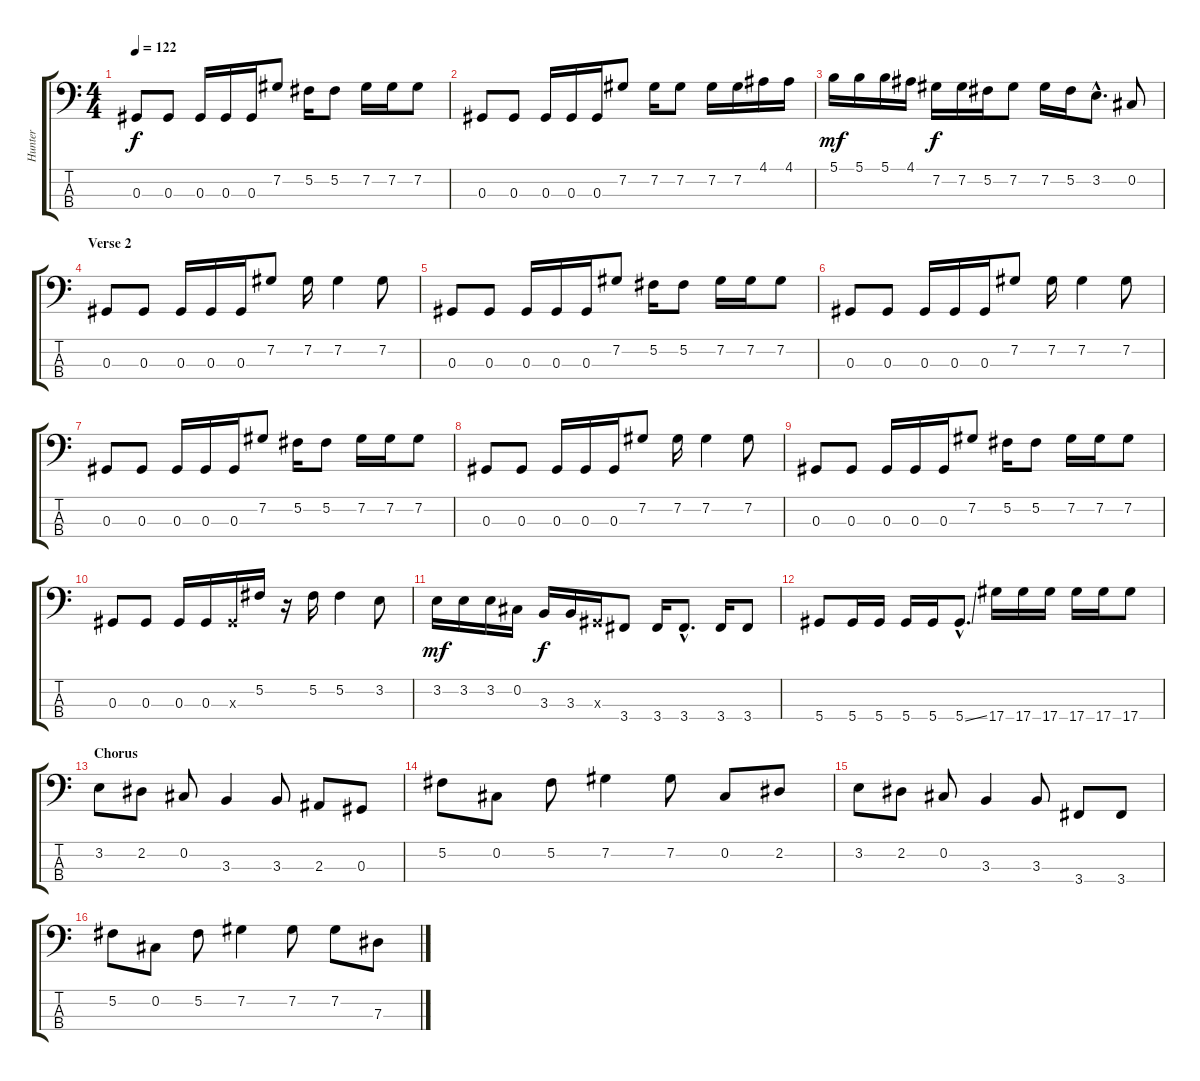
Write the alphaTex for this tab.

\track ("Hunter" "Hunter") {instrument electricbasspick}
\staff {score tabs}
\tuning (Gb2 Db2 Ab1 Eb1) {hide}
\ts (4 4)
\tempo 122
\clef f4
\ks c
0.3.8{dy f} 0.3.8 0.3.16 0.3.16 0.3.16 7.2.8 5.2.16 5.2.8 7.2.16 7.2.16 7.2.8 |
0.3.8 0.3.8 0.3.16 0.3.16 0.3.16 7.2.8 7.2.16 7.2.8 7.2.16 7.2.16 4.1.16 4.1.16 |
5.1.16{dy mf} 5.1.16 5.1.16 4.1.16 7.2.16{dy f} 7.2.16 5.2.16 7.2.8 7.2.16 5.2.16 3.2{hac}.8{d} 0.2.8 |
\section ("" "Verse 2")
0.3.8 0.3.8 0.3.16 0.3.16 0.3.16 7.2.8 7.2.16 7.2.4 7.2.8 |
0.3.8 0.3.8 0.3.16 0.3.16 0.3.16 7.2.8 5.2.16 5.2.8 7.2.16 7.2.16 7.2.8 |
0.3.8 0.3.8 0.3.16 0.3.16 0.3.16 7.2.8 7.2.16 7.2.4 7.2.8 |
0.3.8 0.3.8 0.3.16 0.3.16 0.3.16 7.2.8 5.2.16 5.2.8 7.2.16 7.2.16 7.2.8 |
0.3.8 0.3.8 0.3.16 0.3.16 0.3.16 7.2.8 7.2.16 7.2.4 7.2.8 |
0.3.8 0.3.8 0.3.16 0.3.16 0.3.16 7.2.8 5.2.16 5.2.8 7.2.16 7.2.16 7.2.8 |
0.3.8 0.3.8 0.3.16 0.3.16 0.3{x}.16 5.2.16 r.16 5.2.16 5.2.4 3.2.8 |
3.2.16{dy mf} 3.2.16 3.2.16 0.2.16 3.3.16{dy f} 3.3.16 0.3{x}.16 3.4.8 3.4.16 3.4{hac}.8{d} 3.4.16 3.4.8 |
5.4.8 5.4.16 5.4.16 5.4.16 5.4.16 5.4{ss hac}.8{d} 17.4.16 17.4.16 17.4.16 17.4.16 17.4.16 17.4.8 |
\section ("" "Chorus")
3.2.8 2.2.8 0.2.8 3.3.4 3.3.8 2.3.8 0.3.8 |
5.2.8 0.2.8 5.2.8 7.2.4 7.2.8 0.2.8 2.2.8 |
3.2.8 2.2.8 0.2.8 3.3.4 3.3.8 3.4.8 3.4.8 |
5.2.8 0.2.8 5.2.8 7.2.4 7.2.8 7.2.8 7.3.8
